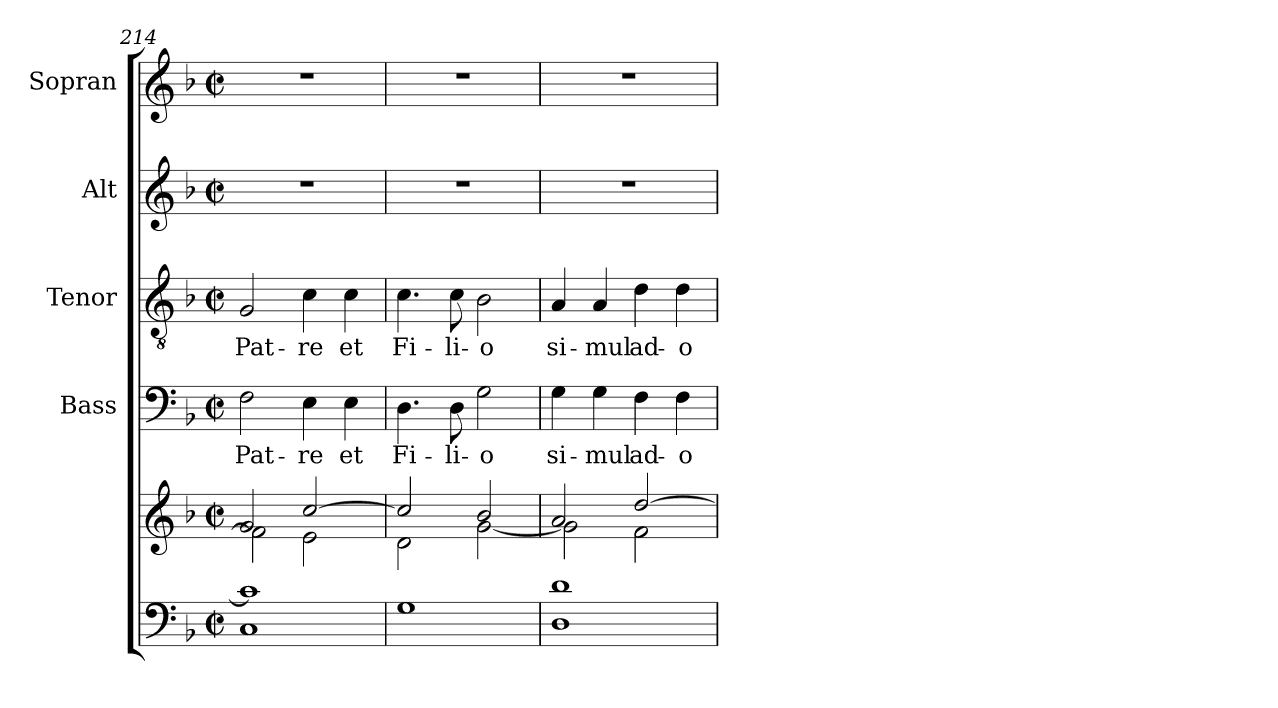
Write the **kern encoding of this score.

**kern	**kern	**kern	**text	**kern	**text	**kern	**kern
*part5	*part5	*part4	*part4	*part3	*part3	*part2	*part1
*staff6	*staff5	*staff4	*staff4	*staff3	*staff3	*staff2	*staff1
*	*	*I"Bass	*	*I"Tenor	*	*I"Alt	*I"Sopran
*	*	*I'B.	*	*I'T.	*	*I'A.	*I'S.
*clefF4	*clefG2	*clefF4	*	*clefGv2	*	*clefG2	*clefG2
*k[b-]	*k[b-]	*k[b-]	*	*k[b-]	*	*k[b-]	*k[b-]
*F:	*F:	*F:	*	*F:	*	*F:	*F:
*M2/2	*M2/2	*M2/2	*	*M2/2	*	*M2/2	*M2/2
*met(c|)	*met(c|)	*met(c|)	*	*met(c|)	*	*met(c|)	*met(c|)
=214	=214	=214	=214	=214	=214	=214	=214
*^	*^	*	*	*	*	*	*
!	!	!	!	!	!LO:LY:b	!	!LO:LY:b	!	!
1c]	1C	2g/	2f\]	2F\	Pat-	2G/	Pat-	1r	1r
!	!	!	!	!	!LO:LY:b	!	!LO:LY:b	!	!
.	.	[>2cc/	2e\	4E\	-re	4c\	-re	.	.
!	!	!	!	!	!LO:LY:b	!	!LO:LY:b	!	!
.	.	.	.	4E\	et	4c\	et	.	.
*v	*v	*	*	*	*	*	*	*	*
=215	=215	=215	=215	=215	=215	=215	=215	=215
!	!	!	!	!LO:LY:b	!	!LO:LY:b	!	!
1G	2cc/]	2d\	4.D\	Fi-	4.c\	Fi-	1r	1r
!	!	!	!	!LO:LY:b	!	!LO:LY:b	!	!
.	.	.	8D\	-li-	8c\	-li-	.	.
!	!	!	!	!LO:LY:b	!	!LO:LY:b	!	!
.	2b-/	[<2g\	2G\	-o	2B-\	-o	.	.
=216	=216	=216	=216	=216	=216	=216	=216	=216
!	!	!	!	!LO:LY:b	!	!LO:LY:b	!	!
1D 1d	2a/	2g\]	4G\	si-	4A/	si-	1r	1r
!	!	!	!	!LO:LY:b	!	!LO:LY:b	!	!
.	.	.	4G\	-mul	4A/	-mul	.	.
!	!	!	!	!LO:LY:b	!	!LO:LY:b	!	!
.	[>2dd/	2f\	4F\	ad-	4d\	ad-	.	.
!	!	!	!	!LO:LY:b	!	!LO:LY:b	!	!
.	.	.	4F\	-o-	4d\	-o-	.	.
*	*v	*v	*	*	*	*	*	*
=	=	=	=	=	=	=	=
*-	*-	*-	*-	*-	*-	*-	*-
